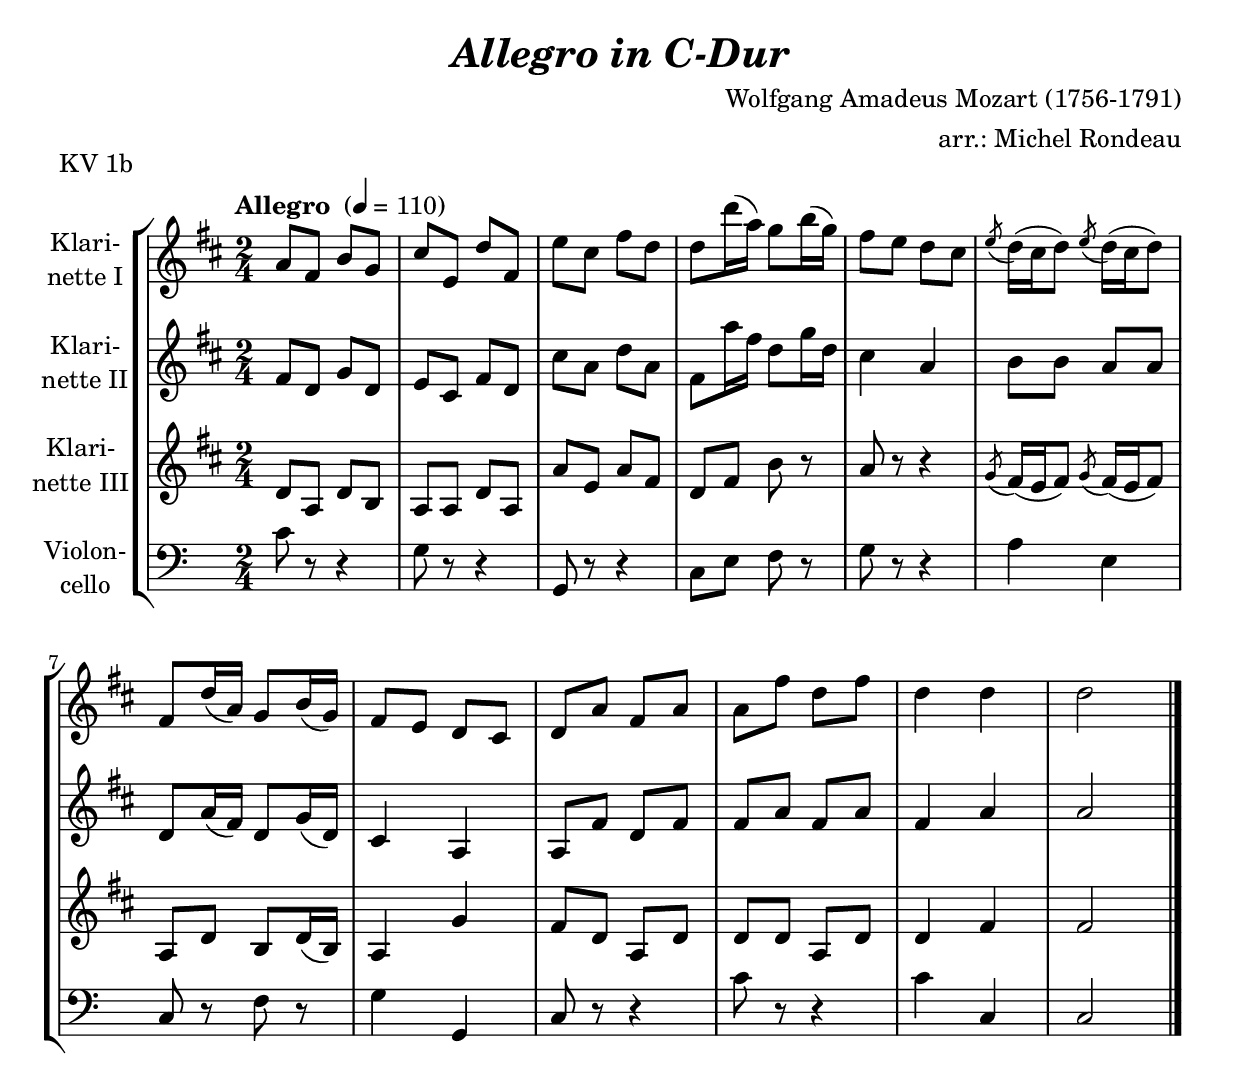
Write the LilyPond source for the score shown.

\version "2.18.2"
\include "deutsch.ly"
  
#(set-global-staff-size 22)

\header {
  title     = \markup \bold \italic "Allegro in C-Dur"
  composer  = "Wolfgang Amadeus Mozart (1756-1791)"
  arranger  = "arr.: Michel Rondeau"
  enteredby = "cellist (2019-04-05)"
  piece     = "KV 1b"
}

voiceconsts = {
  \key c \major
  \time 2/4
  \clef "treble"
%  \numericTimeSignature
  \compressFullBarRests
  % Set default beaming for all staves
% \set Timing.beamExceptions = #'()
% \set Timing.baseMoment     = #(ly:make-moment 1 4)
% \set Timing.beatStructure  = #'(1 1 1)
  \tempo "Allegro " 4=110
}

micl = "clarinet"
mifl = "flute"
miob = "oboe"
mifh = "french horn"
misx = "tenor sax"
mist = "string ensemble 1"
miba = "cello"

va = \relative c'' {
  \voiceconsts

  g8 e a f
  h d, c' e,
  d' h e c
  c c'16( g) f8 a16( f)
  e8 d c h
  \acciaccatura d c16( h c8) \acciaccatura d c16( h c8)

  e, c'16( g) f8 a16( f)
  e8 d c h
  c g' e g
  g e' c e
  c4 c
  c2 \bar "|."
}

vb = \relative c' {
  \voiceconsts

  e8 c f c
  d h e c
  h' g c g
  e g'16 e c8 f16 c
  h4 g
  a8 a g g

  c, g'16( e) c8 f16( c)
  h4 g
  g8 e' c e
  e g e g
  e4 g
  g2 \bar "|."
}

vc = \relative c' {
  \voiceconsts

  c8 g c a
  g g c g
  g' d g e
  c e a r
  g r r4
  \acciaccatura	f8 e16( d e8) \acciaccatura f e16( d e8)

  g, c a c16( a)
  g4 f'
  e8 c g c
  c c g c
  c4 e
  e2 \bar "|."
}

vd = \relative c' {
  \voiceconsts
  \clef "bass"

  c8 r r4
  g8 r r4
  g,8 r r4
  c8 e f r
  g r r4
  a e
  c8 r f r

  g4 g,
  c8 r r4
  c'8 r r4
  c4 c,
  c2 \bar "|."
}


music = \new StaffGroup <<
      \new Staff {
	\set Staff.midiInstrument = \micl
	\set Staff.instrumentName = \markup \center-column { "Klari-" "nette I" }
	\transpose c d { \va }
      }

      \new Staff {
	\set Staff.midiInstrument = \micl
	\set Staff.instrumentName = \markup \center-column { "Klari-" "nette II" }
	\transpose c d { \vb }
      }

      \new Staff {
	\set Staff.midiInstrument = \micl
	\set Staff.instrumentName = \markup \center-column { "Klari-" "nette III" }
	\transpose c d { \vc }
      }

      \new Staff {
	\set Staff.midiInstrument = \miba
	\set Staff.instrumentName = \markup \center-column { "Violon-" "cello" }
	\transpose c c { \vd }
      }
>>

\book {
  \score {
    \music
    \layout {}
  }

  \score {
    \unfoldRepeats \music

    \midi {
      \context {
        \Score
      }
    }
  }
}
